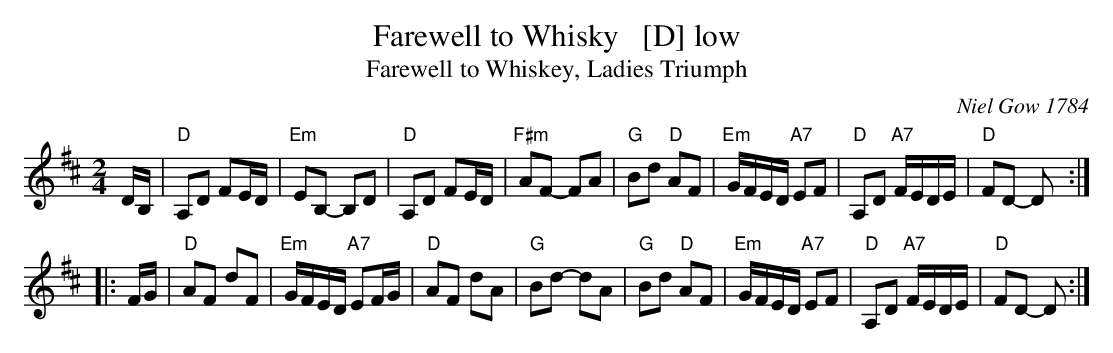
X:1
T: Farewell to Whisky   [D] low
T: Farewell to Whiskey, Ladies Triumph
O: Niel Gow 1784
M: 2/4
L: 1/16
K: D
   DB, \
| "D"A,2D2 F2ED | "Em"E2B,2- B,2D2 | "D"A,2D2 F2ED | "F#m"A2F2- F2A2 \
| "G"B2d2 "D"A2F2 | "Em"GFED "A7"E2F2 | "D"A,2D2 "A7"FEDE | "D"F2D2- D2 :|
|: FG \
| "D"A2F2 d2F2 | "Em"GFED "A7"E2FG | "D"A2F2 d2A2 | "G"B2d2- d2A2 \
| "G"B2d2 "D"A2F2 | "Em"GFED "A7"E2F2 | "D"A,2D2 "A7"FEDE | "D"F2D2- D2 :|
